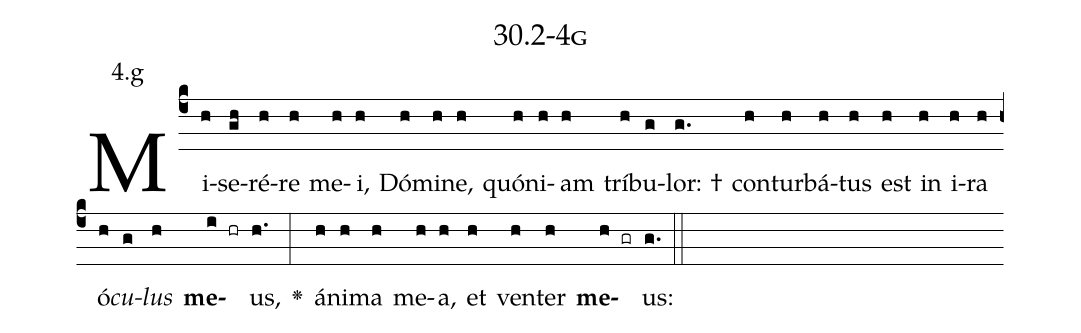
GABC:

name: 30.2-4g;
annotation: 4.g;
%%
(c4)Mi(h)se(gh)ré(h)re(h) me(h)i,(h) Dó(h)mi(h)ne,(h) quón(h)i(h)am(h) trí(h)bu(g)lor: †(g.) con(h)tur(h)bá(h)tus(h) est(h) in(h) i(h)ra(h) ó(h)<i>cu</i>(g)<i>lus</i>(h) <b>me</b>(i hr)us,(h.) <v>\greheightstar</v>(:) á(h)ni(h)ma(h) me(h)a,(h) et(h) ven(h)ter(h) <b>me</b>(h gr)us:(g.) (::)


%E(h) u(h) o(h) u(h) a(h) e.(g.) (::)
